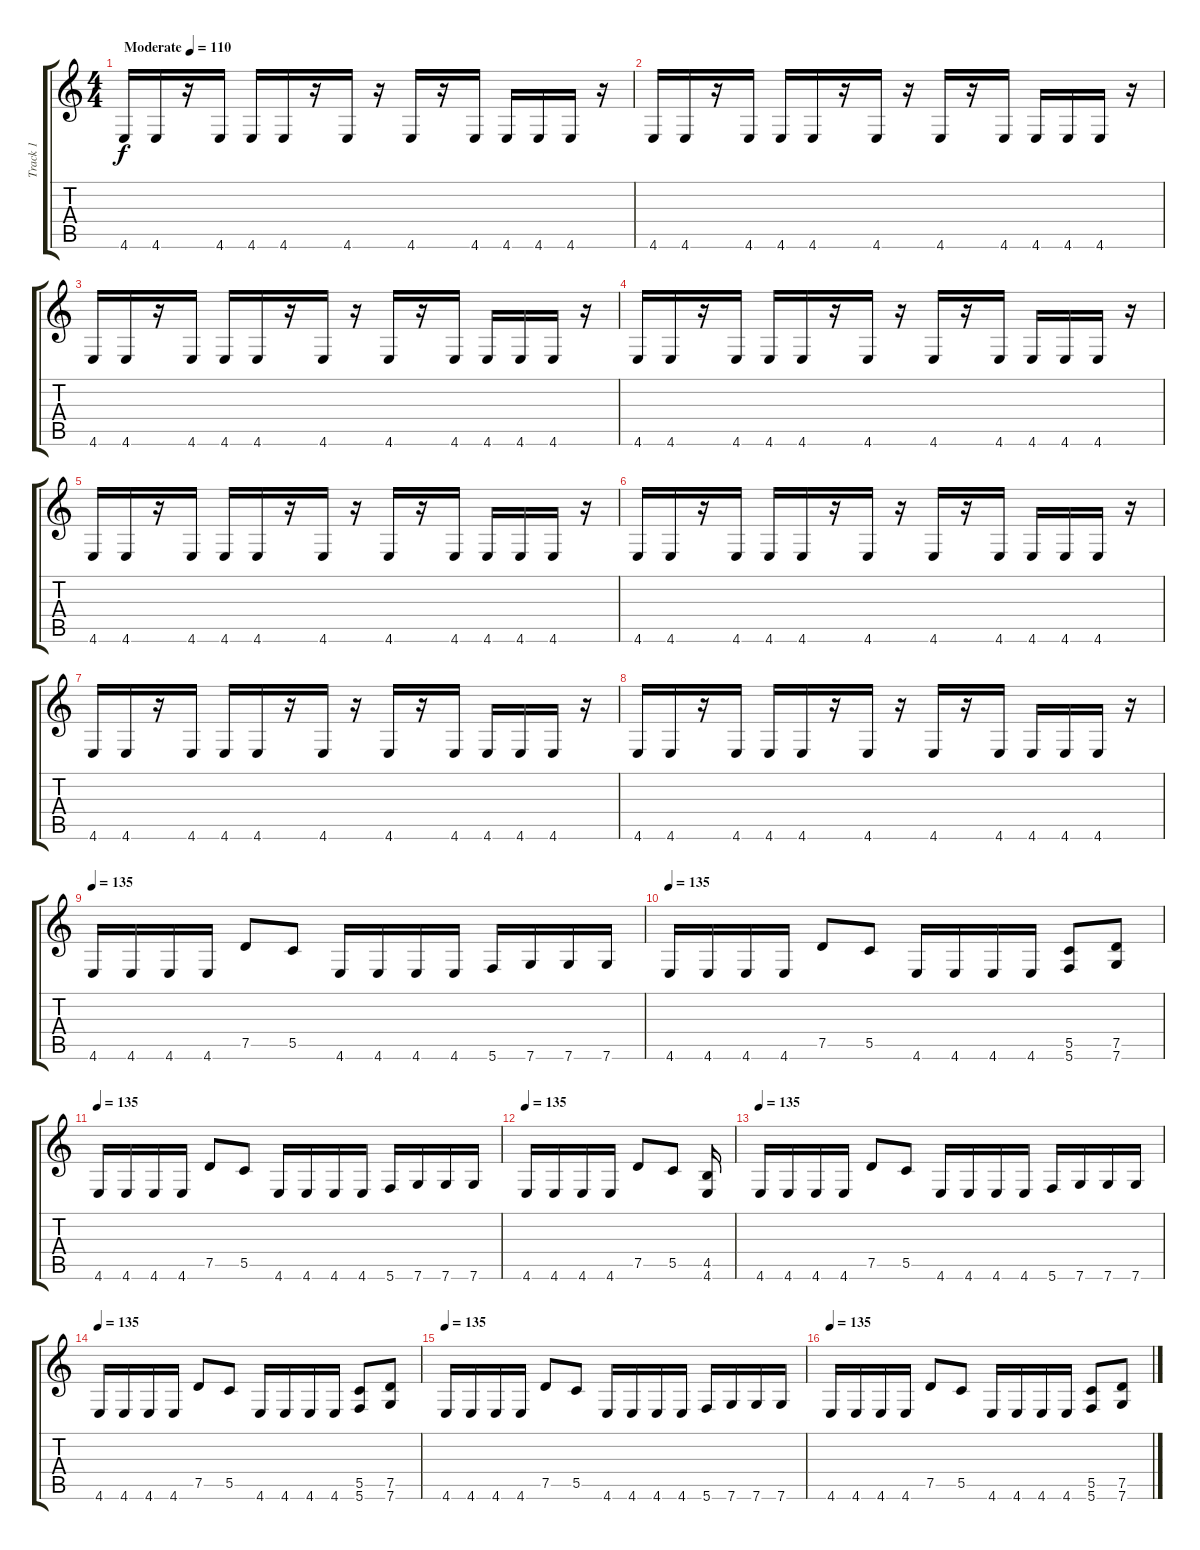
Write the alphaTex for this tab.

\track ("Track 1" "Track 1") {solo instrument distortionguitar}
\staff {score tabs}
\tuning (D4 A3 F3 C3 G2 C2) {hide}
\ts (4 4)
\tempo (110 "Moderate")
\clef g2
\ks c
4.6.16{dy f instrument distortionguitar} 4.6.16 r.16 4.6.16 4.6.16 4.6.16 r.16 4.6.16 r.16 4.6.16 r.16 4.6.16 4.6.16 4.6.16 4.6.16 r.16 |
4.6.16 4.6.16 r.16 4.6.16 4.6.16 4.6.16 r.16 4.6.16 r.16 4.6.16 r.16 4.6.16 4.6.16 4.6.16 4.6.16 r.16 |
4.6.16 4.6.16 r.16 4.6.16 4.6.16 4.6.16 r.16 4.6.16 r.16 4.6.16 r.16 4.6.16 4.6.16 4.6.16 4.6.16 r.16 |
4.6.16 4.6.16 r.16 4.6.16 4.6.16 4.6.16 r.16 4.6.16 r.16 4.6.16 r.16 4.6.16 4.6.16 4.6.16 4.6.16 r.16 |
4.6.16 4.6.16 r.16 4.6.16 4.6.16 4.6.16 r.16 4.6.16 r.16 4.6.16 r.16 4.6.16 4.6.16 4.6.16 4.6.16 r.16 |
4.6.16 4.6.16 r.16 4.6.16 4.6.16 4.6.16 r.16 4.6.16 r.16 4.6.16 r.16 4.6.16 4.6.16 4.6.16 4.6.16 r.16 |
4.6.16 4.6.16 r.16 4.6.16 4.6.16 4.6.16 r.16 4.6.16 r.16 4.6.16 r.16 4.6.16 4.6.16 4.6.16 4.6.16 r.16 |
4.6.16 4.6.16 r.16 4.6.16 4.6.16 4.6.16 r.16 4.6.16 r.16 4.6.16 r.16 4.6.16 4.6.16 4.6.16 4.6.16 r.16 |
\tempo 135
4.6.16 4.6.16 4.6.16 4.6.16 7.5.8 5.5.8 4.6.16 4.6.16 4.6.16 4.6.16 5.6.16 7.6.16 7.6.16 7.6.16 |
\tempo 135
4.6.16 4.6.16 4.6.16 4.6.16 7.5.8 5.5.8 4.6.16 4.6.16 4.6.16 4.6.16 (5.5 5.6).8 (7.5 7.6).8 |
\tempo 135
4.6.16 4.6.16 4.6.16 4.6.16 7.5.8 5.5.8 4.6.16 4.6.16 4.6.16 4.6.16 5.6.16 7.6.16 7.6.16 7.6.16 |
\tempo 135
4.6.16 4.6.16 4.6.16 4.6.16 7.5.8 5.5.8 (4.5 4.6).16 |
\tempo 135
4.6.16 4.6.16 4.6.16 4.6.16 7.5.8 5.5.8 4.6.16 4.6.16 4.6.16 4.6.16 5.6.16 7.6.16 7.6.16 7.6.16 |
\tempo 135
4.6.16 4.6.16 4.6.16 4.6.16 7.5.8 5.5.8 4.6.16 4.6.16 4.6.16 4.6.16 (5.5 5.6).8 (7.5 7.6).8 |
\tempo 135
4.6.16 4.6.16 4.6.16 4.6.16 7.5.8 5.5.8 4.6.16 4.6.16 4.6.16 4.6.16 5.6.16 7.6.16 7.6.16 7.6.16 |
\tempo 135
4.6.16 4.6.16 4.6.16 4.6.16 7.5.8 5.5.8 4.6.16 4.6.16 4.6.16 4.6.16 (5.5 5.6).8 (7.5 7.6).8
